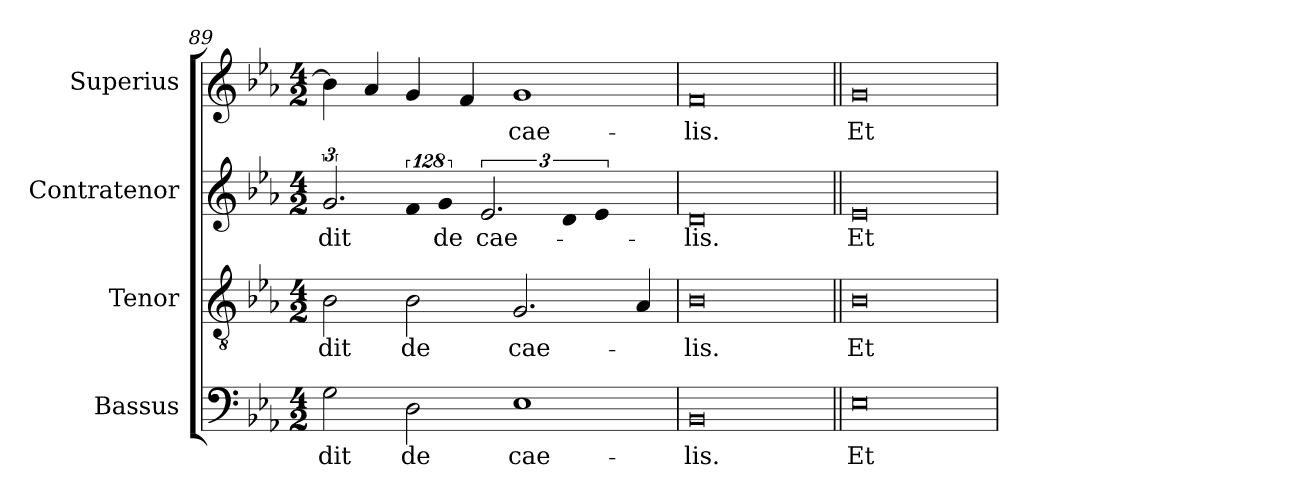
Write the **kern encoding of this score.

**kern	**text	**kern	**text	**kern	**text	**kern	**text
*part4	*part4	*part3	*part3	*part2	*part2	*part1	*part1
*staff4	*staff4	*staff3	*staff3	*staff2	*staff2	*staff1	*staff1
*I"Bassus	*	*I"Tenor	*	*I"Contratenor	*	*I"Superius	*
*I'B.	*	*I'T.	*	*	*	*	*
*clefF4	*	*clefGv2	*	*clefG2	*	*clefG2	*
*	*	*ITrd7c12	*	*ITrd7c12	*	*	*
*k[b-e-a-]	*	*k[b-e-a-]	*	*k[b-e-a-]	*	*k[b-e-a-]	*
*E-:	*	*E-:	*	*E-:	*	*E-:	*
*M4/2	*	*M4/2	*	*M4/2	*	*M4/2	*
=89	=89	=89	=89	=89	=89	=89	=89
!	!LO:LY:b:color=#000000	!	!	!	!	!	!
!	!	!	!LO:LY:b:color=#000000	!	!	!	!
!	!	!	!	!	!LO:LY:b:color=#000000	!	!
2Gi\	-dit	2BB-i\	-dit	3.Gi/	-dit	4b-i\]	.
.	.	.	.	.	.	4a-i/	.
!	!LO:LY:b:color=#000000	!	!	!	!	!	!
!	!	!	!LO:LY:b:color=#000000	!LO:N:vis=4	!	!	!
2Di\	de	2BB-i\	de	512%85Fi/	.	4gi/	.
!	!	!	!	!LO:N:vis=2	!	!	!
!	!	!	!	!	!LO:LY:b:color=#000000	!	!
.	.	.	.	512%171Gi/	de	.	.
.	.	.	.	.	.	4fi/	.
!	!LO:LY:b:color=#000000	!	!	!	!	!	!
!	!	!	!LO:LY:b:color=#000000	!	!	!	!
!	!	!	!	!	!LO:LY:b:color=#000000	!	!
!	!	!	!	!	!	!	!LO:LY:b:color=#000000
1E-i	cae-	2.GGi/	cae-	3.E-i/	cae-	1gi	cae-
!	!	!	!	!LO:N:vis=4	!	!	!
.	.	.	.	512%85Di/	.	.	.
!	!	!	!	!LO:N:vis=2	!	!	!
.	.	.	.	512%171E-i/	.	.	.
.	.	4AA-i/	.	.	.	.	.
=90	=90	=90	=90	=90	=90	=90	=90
!	!LO:LY:b:color=#000000	!	!	!	!	!	!
!	!	!	!LO:LY:b:color=#000000	!	!	!	!
!	!	!	!	!	!LO:LY:b:color=#000000	!	!
!	!	!	!	!	!	!	!LO:LY:b:color=#000000
0BB-i	-lis.	0BB-i	-lis.	0Di	-lis.	0fi	-lis.
!!LO:LB:g=z
=91||	=91||	=91||	=91||	=91||	=91||	=91||	=91||
!	!LO:LY:b:color=#000000	!	!	!	!	!	!
!	!	!	!LO:LY:b:color=#000000	!	!	!	!
!	!	!	!	!	!LO:LY:b:color=#000000	!	!
!	!	!	!	!	!	!	!LO:LY:b:color=#000000
0E-i	Et	0BB-i	Et	0E-i	Et	0gi	Et
=	=	=	=	=	=	=	=
*-	*-	*-	*-	*-	*-	*-	*-
